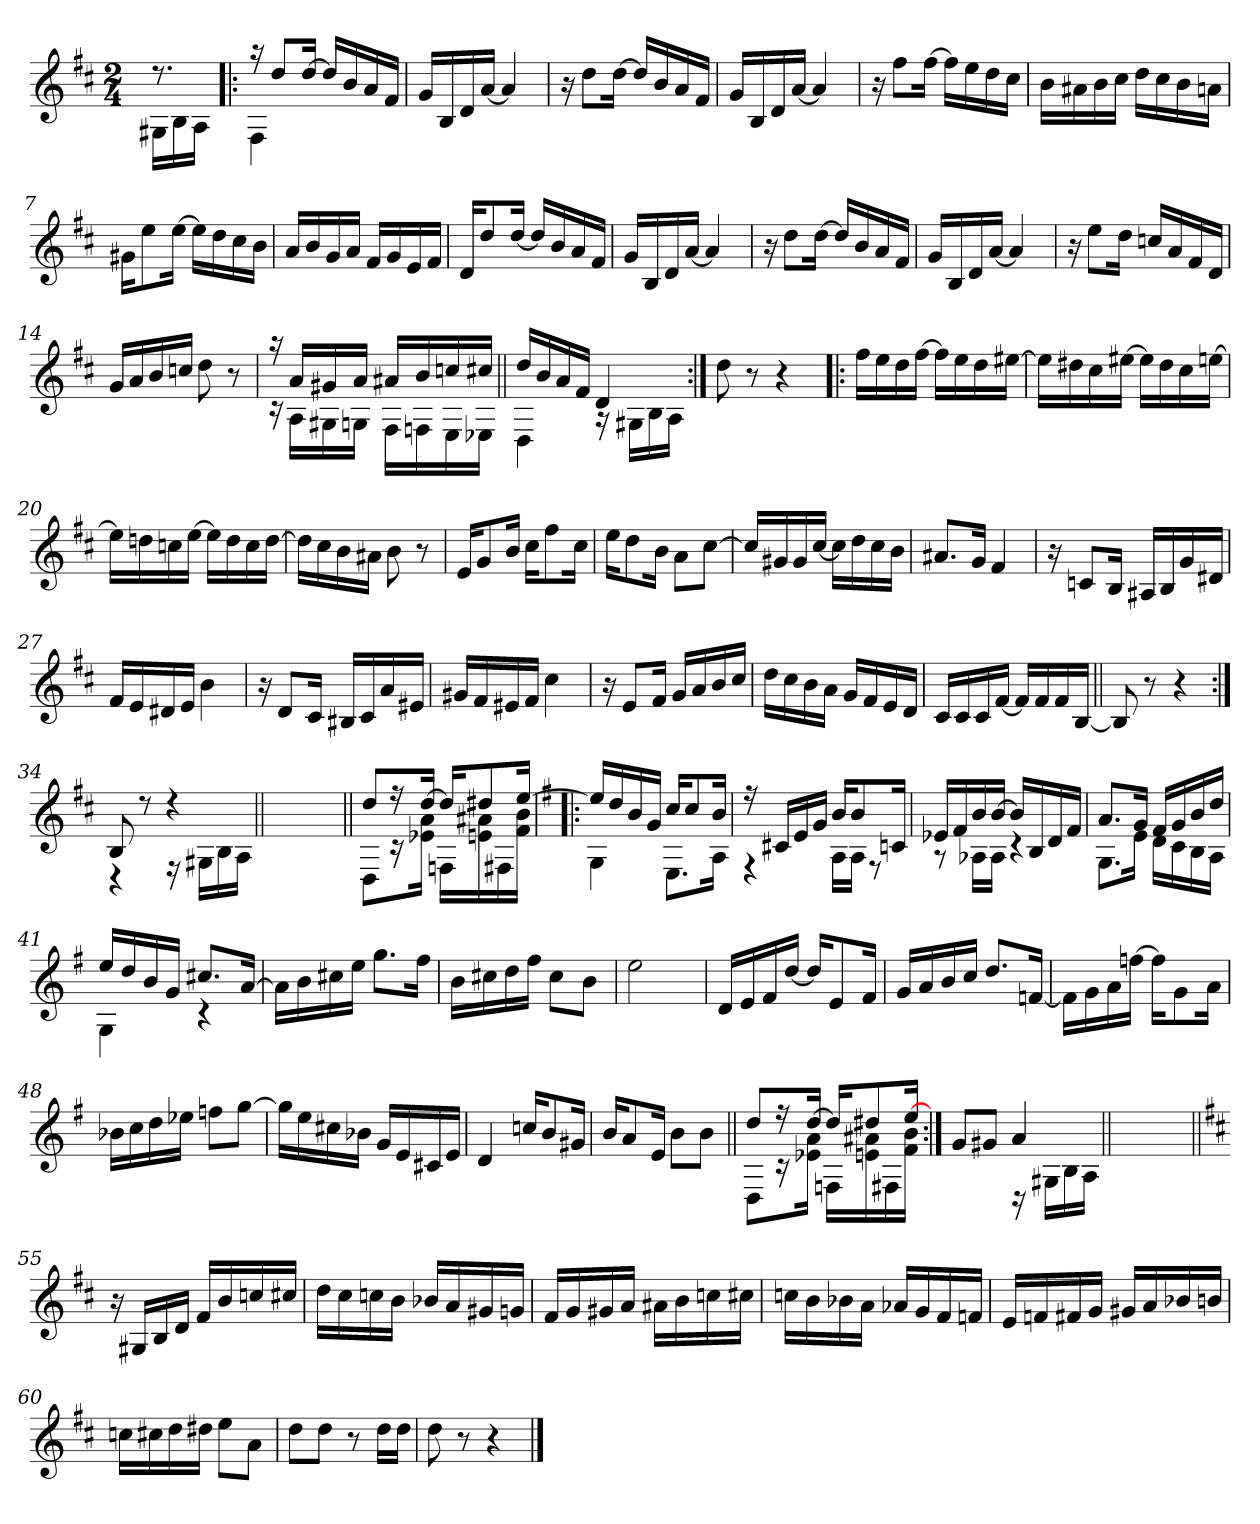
**kern
*part1
*staff1
*clefG2
*k[f#c#]
*D:
*M2/4
=
*^
8.r	16G#X!\LL
.	16B!\
.	16A!\JJ
=1!|:	=1!|:
16raa	4F#!\
8dd/L	.
[>16dd/Jk	.
16dd/LL]	4ryy
16b/	.
16a/	.
16f#/JJ	.
*v	*v
=2
16g/LL
16B/
16d/
[16a/JJ
4a/]
=3
16r
8dd\L
[16dd\Jk
16dd/LL]
16b/
16a/
16f#/JJ
=4
16g/LL
16B/
16d/
[16a/JJ
4a/]
!!LO:LB:g=z
=5
16r
8ff#\L
[16ff#\Jk
16ff#\LL]
16ee\
16dd\
16cc#\JJ
=6
16b\LL
16a#X\
16b\
16cc#\JJ
16dd\LL
16cc#\
16b\
16an\JJ
=7
16g#X\KL
8ee\
[16ee\Jk
16ee\LL]
16dd\
16cc#\
16b\JJ
=8
16a/LL
16b/
16g/
16a/JJ
16f#/LL
16g/
16e/
16f#/JJ
=9
16d/KL
8dd/
[16dd/Jk
16dd/LL]
16b/
16a/
16f#/JJ
=10
16g/LL
16B/
16d/
[16a/JJ
4a/]
!!LO:LB:g=z
=11
16r
8dd\L
[16dd\Jk
16dd/LL]
16b/
16a/
16f#/JJ
=12
16g/LL
16B/
16d/
[16a/JJ
4a/]
=13
16r
8ee\L
16dd\Jk
16ccn/LL
16a/
16f#/
16d/JJ
=14
16g/LL
16a/
16b/
16ccn/JJ
8dd\
8r
=15
*^
16raa	16rc
16a/LL	16A!\LL
16g#X/	16G#X!\
16a/JJ	16Gn!\JJ
16a#X/LL	16F#!\LL
16b/	16Fn!\
16ccn/	16E!\
16cc#X/JJ	16E-X!\JJ
!!LO:LB:g=z	!!
=16||	=16||
16dd/LL	4D!\
16b/	.
16a/	.
16f#/JJ	.
4d/	16rG
.	16G#X!\LL
.	16B!\
.	16A!\JJ
*v	*v
=17:|!
8dd\
8r
4r
=18!|:
16ff#\LL
16ee\
16dd\
[16ff#\JJ
16ff#\LL]
16ee\
16dd\
[16ee#X\JJ
=19
16ee#\LL]
16dd#X\
16cc#\
[16ee#X\JJ
16ee#\LL]
16dd#\
16cc#\
[16een\JJ
=20
16ee\LL]
16ddn\
16ccn\
[16ee\JJ
16ee\LL]
16dd\
16cc\
[16dd\JJ
!!LO:LB:g=z
=21
16dd\LL]
16cc#\
16b\
16a#X\JJ
8b\
8r
=22
16e/KL
8g/
16b/Jk
16cc#\KL
8ff#\
16cc#\Jk
=23
16ee\KL
8dd\
16b\Jk
8a\L
[8cc#\J
=24
16cc#/LL]
16g#X/
16g#/
[16cc#/JJ
16cc#\LL]
16dd\
16cc#\
16b\JJ
=25
8.a#X/L
16g/Jk
4f#/
=26
16r
8cn/L
16B/Jk
16A#X/LL
16B/
16g/
16d#X/JJ
!!LO:LB:g=z
=27
16f#/LL
16e/
16d#X/
16e/JJ
4b\
=28
16r
8d/L
16c#/Jk
16B#X/LL
16c#/
16a/
16e#X/JJ
=29
16g#X/LL
16f#/
16e#X/
16f#/JJ
4cc#\
=30
16r
8e/L
16f#/Jk
16g/LL
16a/
16b/
16cc#/JJ
=31
16dd\LL
16cc#\
16b\
16a\JJ
16g/LL
16f#/
16e/
16d/JJ
!!LO:LB:g=z
=32
16c#/LL
16c#/
16c#/
[16f#/JJ
16f#/LL]
16f#/
16f#/
[16B/JJ
=33||
8B/]
8r
4r
=34:|!
*^
8B/	4rD
8r	.
4r	16rF
.	16G#X!\LL
.	16B!\
.	16A!\JJ
*v	*v
=35||
*stria0
2ryy
=36||
*stria5
*^
8dd/L	8D!\L
16r	16r
[>16dd/Jk	16e-X!\ 16a!\Jk
16dd/KL]	16Fn!\LL
8dd#X/	16en!\ 16a#X!\
.	16F#X!\
[>16ee/Jk	16f#!\ 16b!\JJ
!!LO:LB:g=z	!!
=37!|:	=37!|:
*k[f#]	*
*G:	*
16ee/LL]	4G!\
16dd/	.
16b/	.
16g/JJ	.
16cc/KL	8.E!\L
8cc/	.
16b/Jk	16A!\Jk
=38	=38
16r	4rF
16c#X/LL	.
16e/	.
16g/JJ	.
16b/KL	16A!\LL
8b/	16A!\JJ
.	8rF
16cn/Jk	.
=39	=39
16e-X/LL	8rG
16f#/	.
16b/	16A-X!\LL
[>16b/JJ	16A-!\JJ
16b/LL]	4rc
16B/	.
16d/	.
16f#/JJ	.
=40	=40
8.a/L	8.G!\L
16g/Jk	16e!\Jk
16f#/LL	16d!\LL
16g/	16c!\
16b/	16B!\
16dd/JJ	16A!\JJ
=41	=41
16ee/LL	4G!\
16dd/	.
16b/	.
16g/JJ	.
8.cc#X/L	4rc
[>16a/Jk	.
*v	*v
!!LO:LB:g=z
=42
16a\LL]
16b\
16cc#X\
16ee\JJ
8.gg\L
16ff#\Jk
=43
16b\LL
16cc#X\
16dd\
16ff#\JJ
8cc#\L
8b\J
=44
2ee\
=45
16d/LL
16e/
16f#/
[16dd/JJ
16dd/KL]
8e/
16f#/Jk
=46
16g/LL
16a/
16b/
16cc/JJ
8.dd/L
[16fn/Jk
=47
16f\LL]
16g\
16a\
[16ffn\JJ
16ff\KL]
8g\
16a\Jk
!!LO:LB:g=z
=48
16b-X\LL
16cc\
16dd\
16ee-X\JJ
8ffn\L
[8gg\J
=49
16gg\LL]
16ee\
16cc#X\
16b-X\JJ
16g/LL
16e/
16c#X/
16e/JJ
=50
4d/
16ccn/KL
8b/
16g#X/Jk
=51
16b/KL
8a/
16e/Jk
8b\L
8b\J
=52||
*^
8dd/L	8D!\L
16r	16r
[>16dd/Jk	16e-X!\ 16a!\Jk
16dd/KL]	16Fn!\LL
8dd#X/	16en!\ 16a#X!\
.	16F#X!\
[>16ee/Jk	16f#!\ 16b!\JJ
!!LO:LB:g=z	!!
=53:|!	=53:|!
8g/L	4ryy
8g#X/J	.
4a/	16rC
.	16G#X!\LL
.	16B!\
.	16A!\JJ
*v	*v
=54||
*stria0
2ryy
=55||
*stria5
*k[f#c#]
*D:
16r
16G#X/LL
16B/
16d/JJ
16f#/LL
16b/
16ccn/
16cc#X/JJ
=56
16dd\LL
16cc#\
16ccn\
16b\JJ
16b-X/LL
16a/
16g#X/
16gn/JJ
=57
16f#/LL
16g/
16g#X/
16a/JJ
16a#X\LL
16b\
16ccn\
16cc#X\JJ
!!LO:LB:g=z
=58
16ccn\LL
16b\
16b-X\
16a\JJ
16a-X/LL
16g/
16f#/
16fn/JJ
=59
16e/LL
16fn/
16f#X/
16g/JJ
16g#X/LL
16a/
16b-X/
16bn/JJ
=60
16ccn\LL
16cc#X\
16dd\
16dd#X\JJ
8ee\L
8a\J
=61
8dd\L
8dd\J
8r
16dd\LL
16dd\JJ
=62
8dd\
8r
4r
==
*-
